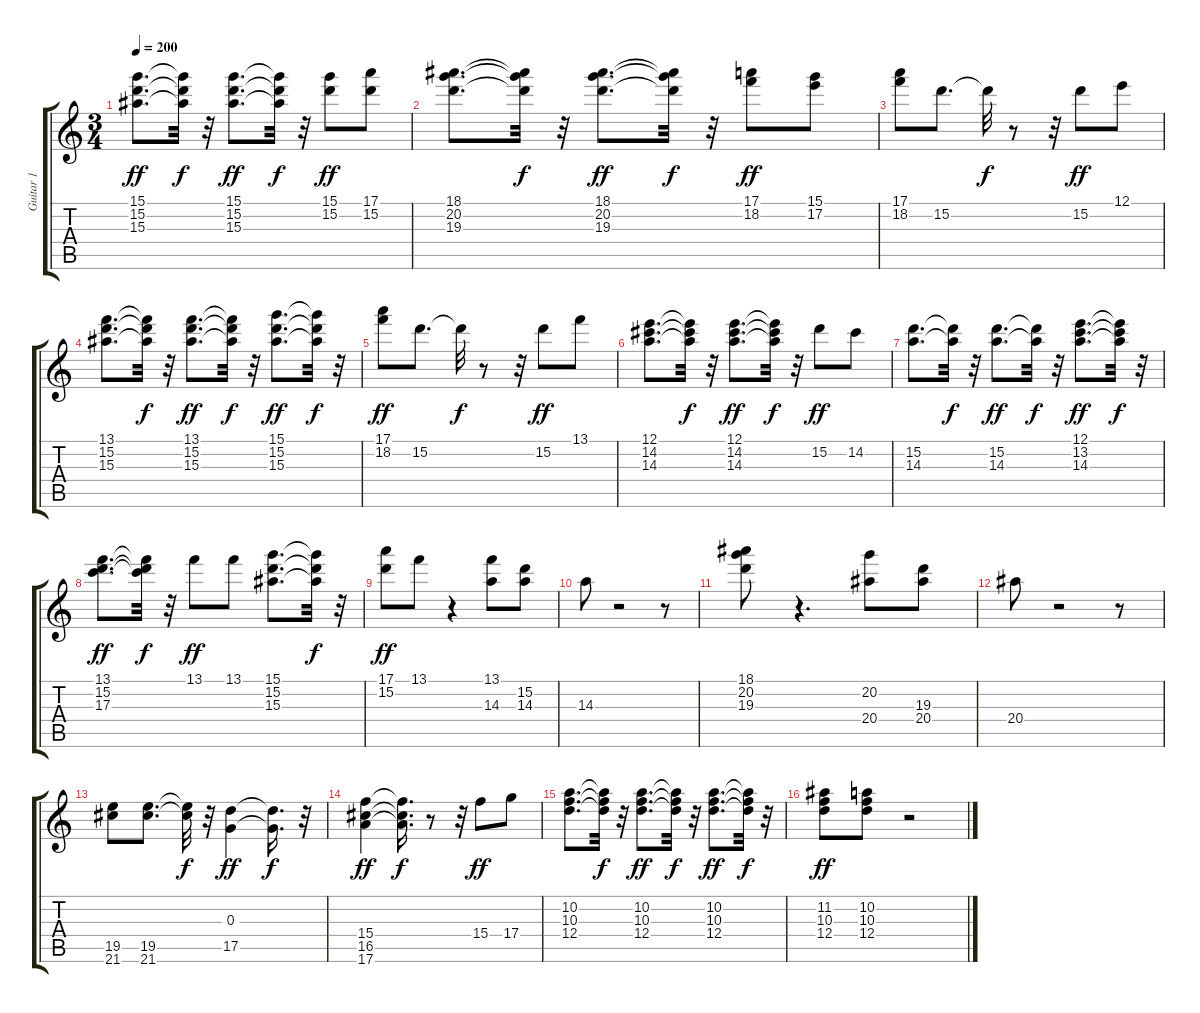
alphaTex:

\track ("Guitar 1" "Guitar 1") {instrument overdrivenguitar}
\staff {score tabs}
\tuning (E4 B3 G3 D3 A2 E2) {hide}
\ts (3 4)
\tempo 200
\clef g2
\ks c
(15.1 15.2 15.3).8{d dy ff} (15.1{t} 15.2{t} 15.3{t}).32{dy f} r.32 (15.1 15.2 15.3).8{d dy ff} (15.1{t} 15.2{t} 15.3{t}).32{dy f} r.32 (15.1 15.2).8{dy ff} (17.1 15.2).8 |
(18.1 20.2 19.3).8{d} (18.1{t} 20.2{t} 19.3{t}).32{dy f} r.32 (18.1 20.2 19.3).8{d dy ff} (18.1{t} 20.2{t} 19.3{t}).32{dy f} r.32 (17.1 18.2).8{dy ff} (15.1 17.2).8 |
(17.1 18.2).8 15.2.8{d} 15.2{t}.32{dy f} r.8 r.32 15.2.8{dy ff} 12.1.8 |
(13.1 15.2 15.3).8{d} (13.1{t} 15.2{t} 15.3{t}).32{dy f} r.32 (13.1 15.2 15.3).8{d dy ff} (13.1{t} 15.2{t} 15.3{t}).32{dy f} r.32 (15.1 15.2 15.3).8{d dy ff} (15.1{t} 15.2{t} 15.3{t}).32{dy f} r.32 |
(17.1 18.2).8{dy ff} 15.2.8{d} 15.2{t}.32{dy f} r.8 r.32 15.2.8{dy ff} 13.1.8 |
(12.1 14.2 14.3).8{d} (12.1{t} 14.2{t} 14.3{t}).32{dy f} r.32 (12.1 14.2 14.3).8{d dy ff} (12.1{t} 14.2{t} 14.3{t}).32{dy f} r.32 15.2.8{dy ff} 14.2.8 |
(15.2 14.3).8{d} (15.2{t} 14.3{t}).32{dy f} r.32 (15.2 14.3).8{d dy ff} (15.2{t} 14.3{t}).32{dy f} r.32 (12.1 13.2 14.3).8{d dy ff} (12.1{t} 13.2{t} 14.3{t}).32{dy f} r.32 |
(13.1 15.2 17.3).8{d dy ff} (13.1{t} 15.2{t} 17.3{t}).32{dy f} r.32 13.1.8{dy ff} 13.1.8 (15.1 15.2 15.3).8{d} (15.1{t} 15.2{t} 15.3{t}).32{dy f} r.32 |
(17.1 15.2).8{dy ff} 13.1.8 r.4 (13.1 14.3).8 (15.2 14.3).8 |
14.3.8 r.2 r.8 |
(18.1 20.2 19.3).8 r.4{d} (20.2 20.4).8 (19.3 20.4).8 |
20.4.8 r.2 r.8 |
(19.5 21.6).8 (19.5 21.6).8{d} (19.5{t} 21.6{t}).32{dy f} r.32 (0.3 17.5).4{dy ff} (0.3{t} 17.5{t}).16{d dy f} r.32 |
(15.4 16.5 17.6).4{dy ff} (15.4{t} 16.5{t} 17.6{t}).16{d dy f} r.8 r.32 15.4.8{dy ff} 17.4.8 |
(10.2 10.3 12.4).8{d} (10.2{t} 10.3{t} 12.4{t}).32{dy f} r.32 (10.2 10.3 12.4).8{d dy ff} (10.2{t} 10.3{t} 12.4{t}).32{dy f} r.32 (10.2 10.3 12.4).8{d dy ff} (10.2{t} 10.3{t} 12.4{t}).32{dy f} r.32 |
(11.2 10.3 12.4).8{dy ff} (10.2 10.3 12.4).8 r.2
